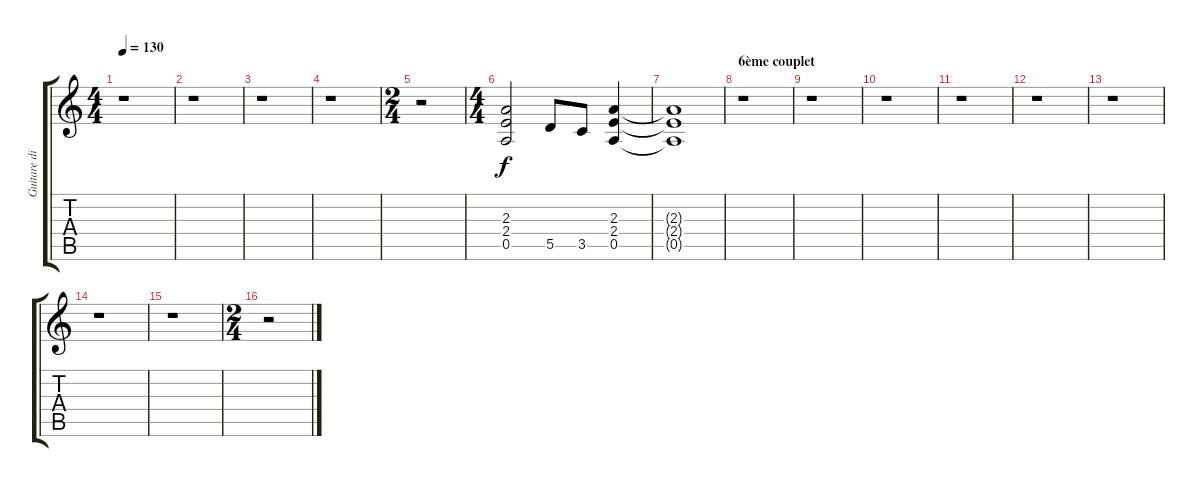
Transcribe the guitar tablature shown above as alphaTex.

\track ("Guitare distortion" "Guitare di") {instrument distortionguitar}
\staff {score tabs}
\tuning (E4 B3 G3 D3 A2 E2) {hide}
\ts (4 4)
\tempo 130
\clef g2
\ks c
r.1{dy f} |
r.1 |
r.1 |
r.1 |
\ts (2 4)
r.2 |
\ts (4 4)
(2.3 2.4 0.5).2 5.5.8 3.5.8 (2.3 2.4 0.5).4 |
(2.3{t} 2.4{t} 0.5{t}).1 |
\section ("" "6ème couplet")
r.1 |
r.1 |
r.1 |
r.1 |
r.1 |
r.1 |
r.1 |
r.1 |
\ts (2 4)
r.2
